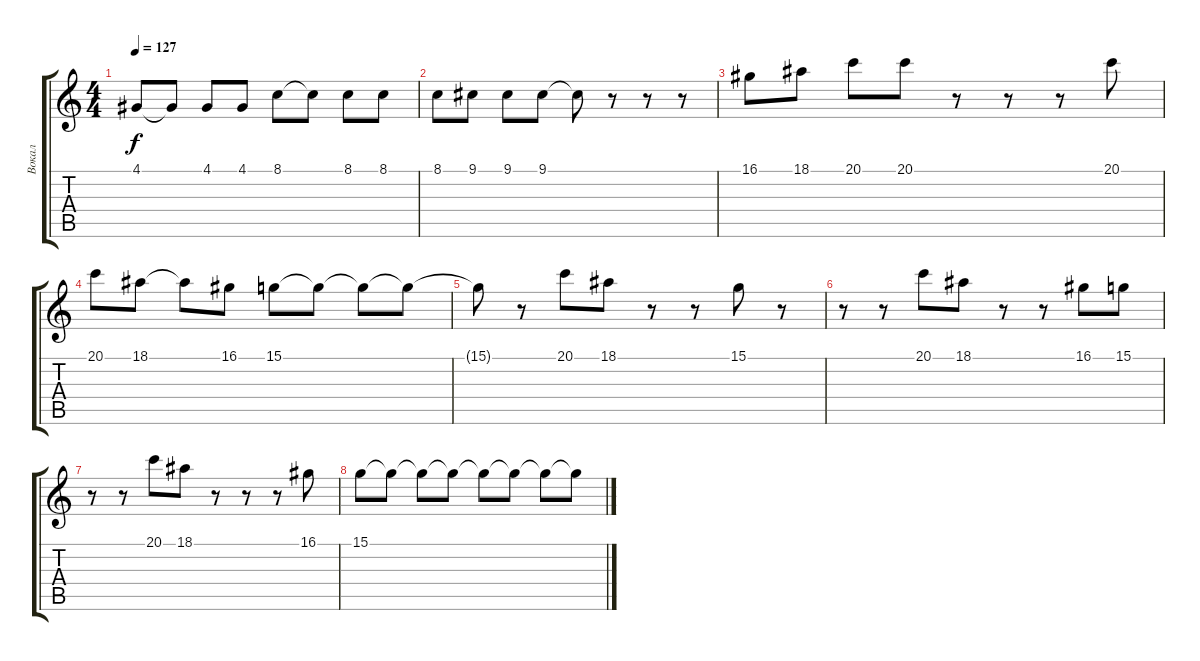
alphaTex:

\track ("Вокал" "Вокал") {instrument pad1newage}
\staff {score tabs}
\tuning (E4 B3 G3 D3 A2 E2) {hide}
\ts (4 4)
\tempo 127
\clef g2
\ks c
4.1.8{dy f} 4.1{t}.8 4.1.8 4.1.8 8.1.8 8.1{t}.8 8.1.8 8.1.8 |
8.1.8 9.1.8 9.1.8 9.1.8 9.1{t}.8 r.8 r.8 r.8 |
16.1.8 18.1.8 20.1.8 20.1.8 r.8 r.8 r.8 20.1.8 |
20.1.8 18.1.8 18.1{t}.8 16.1.8 15.1.8 15.1{t}.8{volume 16} 15.1{t}.8{volume 16} 15.1{t}.8{volume 16} |
15.1{t}.8{volume 16} r.8{volume 16} 20.1.8 18.1.8 r.8 r.8 15.1.8 r.8 |
r.8 r.8 20.1.8 18.1.8 r.8 r.8 16.1.8 15.1.8 |
r.8 r.8 20.1.8 18.1.8 r.8 r.8 r.8 16.1.8 |
15.1.8 15.1{t}.8 15.1{t}.8 15.1{t}.8 15.1{t}.8 15.1{t}.8 15.1{t}.8 15.1{t}.8
